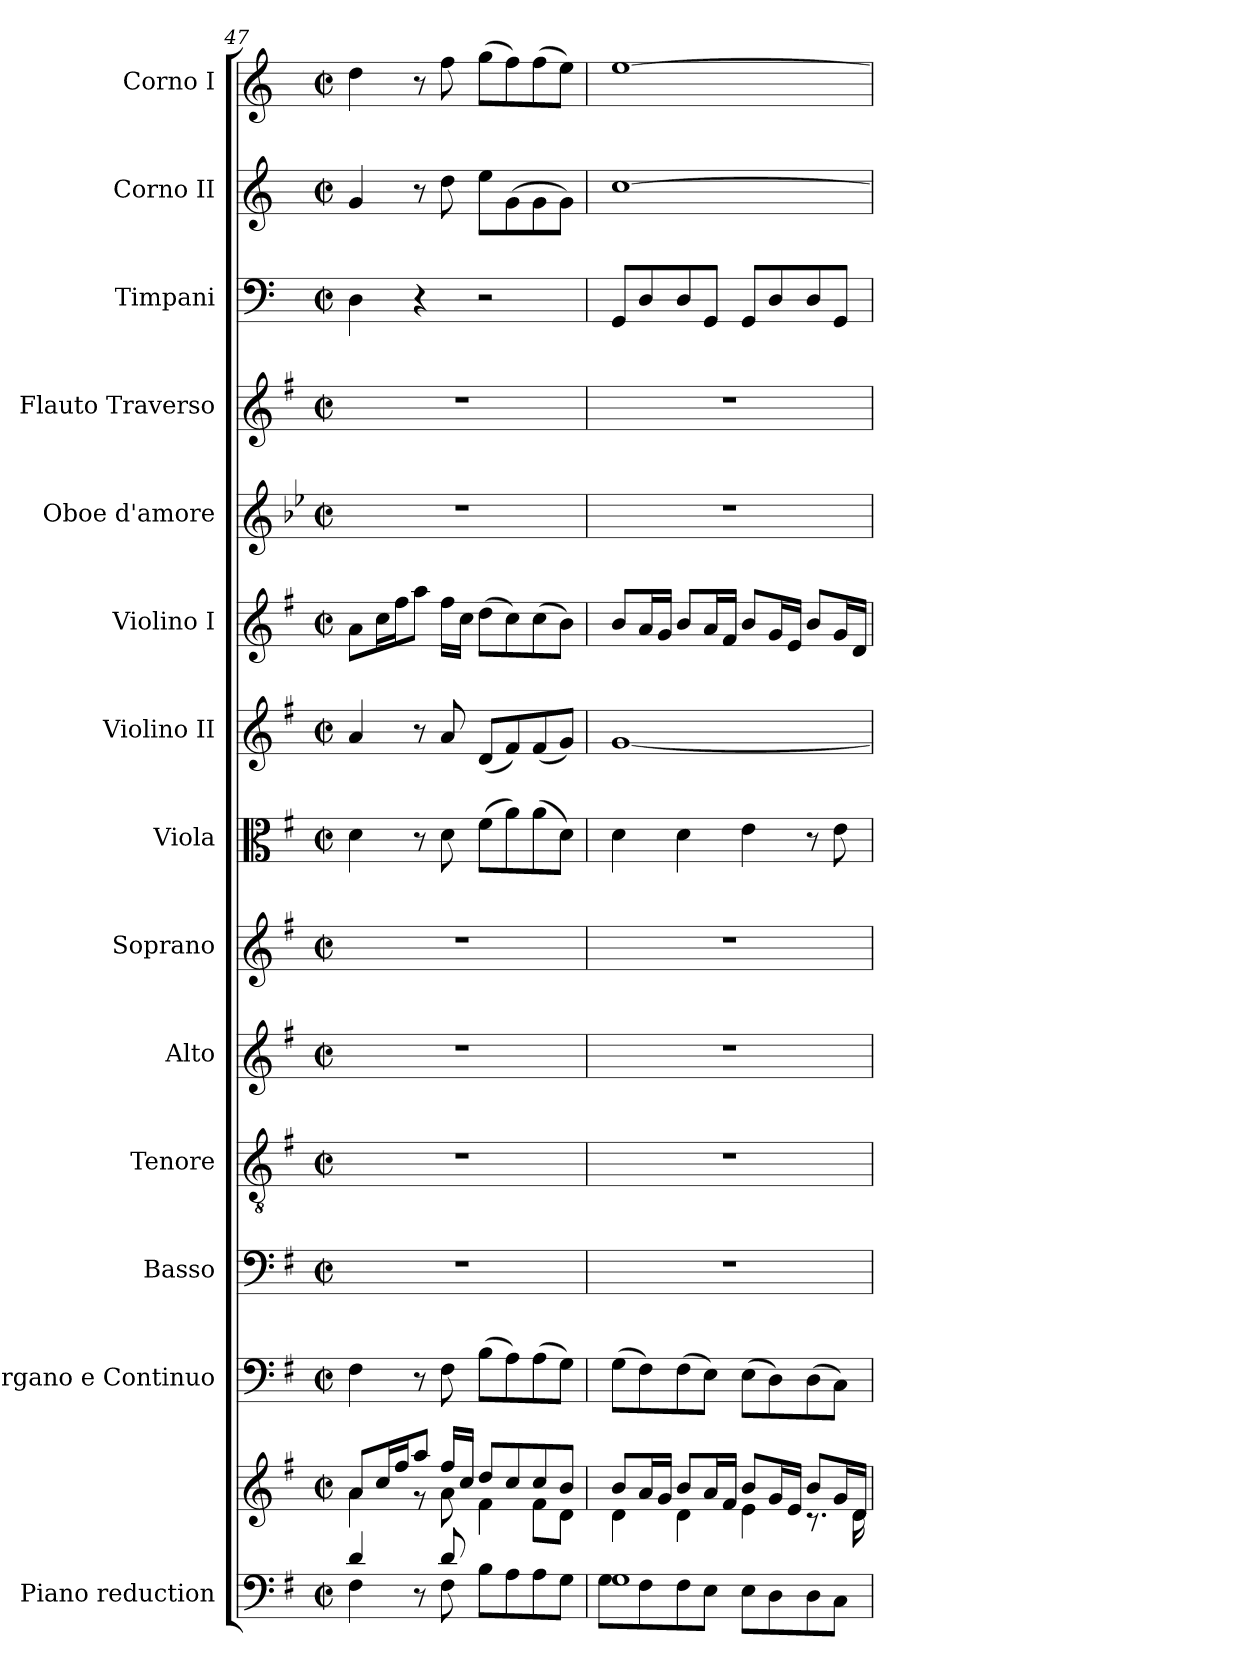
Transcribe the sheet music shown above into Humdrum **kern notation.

**kern	**kern	**kern	**kern	**kern	**kern	**kern	**kern	**kern	**kern	**kern	**kern	**kern	**kern	**kern
*part14	*part14	*part13	*part12	*part11	*part10	*part9	*part8	*part7	*part6	*part5	*part4	*part3	*part2	*part1
*staff15	*staff14	*staff13	*staff12	*staff11	*staff10	*staff9	*staff8	*staff7	*staff6	*staff5	*staff4	*staff3	*staff2	*staff1
*I"Piano reduction	*	*I"Organo e Continuo	*I"Basso	*I"Tenore	*I"Alto	*I"Soprano	*I"Viola	*I"Violino II	*I"Violino I	*I"Oboe d'amore	*I"Flauto Traverso	*I"Timpani	*I"Corno II	*I"Corno I
*I'Pno	*	*	*	*	*	*	*	*	*	*I'Ob	*I'Fl	*I'Timp	*	*
*clefF4	*clefG2	*clefF4	*clefF4	*clefGv2	*clefG2	*clefG2	*clefC3	*clefG2	*clefG2	*clefG2	*clefG2	*clefF4	*clefG2	*clefG2
*	*	*	*	*	*	*	*	*	*	*ITrd2c3	*	*	*ITrd3c5	*ITrd3c5
*k[f#]	*k[f#]	*k[f#]	*k[f#]	*k[f#]	*k[f#]	*k[f#]	*k[f#]	*k[f#]	*k[f#]	*k[f#]	*k[f#]	*k[]	*k[f#]	*k[f#]
*M2/2	*M2/2	*M2/2	*M2/2	*M2/2	*M2/2	*M2/2	*M2/2	*M2/2	*M2/2	*M2/2	*M2/2	*M2/2	*M2/2	*M2/2
*met(c|)	*met(c|)	*met(c|)	*met(c|)	*met(c|)	*met(c|)	*met(c|)	*met(c|)	*met(c|)	*met(c|)	*met(c|)	*met(c|)	*met(c|)	*met(c|)	*met(c|)
=47	=47	=47	=47	=47	=47	=47	=47	=47	=47	=47	=47	=47	=47	=47
*^	*^	*	*	*	*	*	*	*	*	*	*	*	*	*
4d/	4F#\	8a/L	4a\	4F#\	1r	1r	1r	1r	4d\	4a/	8a\L	1r	1r	4D\	4d/	4a\
.	.	16cc/L	.	.	.	.	.	.	.	.	16cc\L	.	.	.	.	.
.	.	16ff#/J	.	.	.	.	.	.	.	.	16ff#\J	.	.	.	.	.
8r	8ryy	8aa/J	8r	8r	.	.	.	.	8r	8r	8aa\J	.	.	4r	8r	8r
8d/	8F#\	16ff#/LL	8a\	8F#\	.	.	.	.	8d\	8a/	16ff#\LL	.	.	.	8a\	8cc\
.	.	16cc/JJ	.	.	.	.	.	.	.	.	16cc\JJ	.	.	.	.	.
2ryy	8B\L	8dd/L	4f#\	(8B\L	.	.	.	.	(8f#\L	(8d/L	(8dd\L	.	.	2r	8b\L	(8dd\L
.	8A\	8cc/	.	8A\)	.	.	.	.	8a\)	8f#/)	8cc\)	.	.	.	(8d\	8cc\)
.	8A\	8cc/	8f#\L	(8A\	.	.	.	.	(8a\	(8f#/	(8cc\	.	.	.	8d\	(8cc\
.	8G\J	8b/J	8d\J	8G\J)	.	.	.	.	8d\J)	8g/J)	8b\J)	.	.	.	8d\J)	8b\J)
=48	=48	=48	=48	=48	=48	=48	=48	=48	=48	=48	=48	=48	=48	=48	=48	=48
1G	8G\L	8b/L	4d\	(8G\L	1r	1r	1r	1r	4d\	[1g	8b/L	1r	1r	8GG/L	[1g	[1b
.	8F#\	16a/L	.	8F#\)	.	.	.	.	.	.	16a/L	.	.	8D/	.	.
.	.	16g/JJ	.	.	.	.	.	.	.	.	16g/JJ	.	.	.	.	.
.	8F#\	8b/L	4d\	(8F#\	.	.	.	.	4d\	.	8b/L	.	.	8D/	.	.
.	8E\J	16a/L	.	8E\J)	.	.	.	.	.	.	16a/L	.	.	8GG/J	.	.
.	.	16f#/JJ	.	.	.	.	.	.	.	.	16f#/JJ	.	.	.	.	.
.	8E\L	8b/L	4e\	(8E\L	.	.	.	.	4e\	.	8b/L	.	.	8GG/L	.	.
.	8D\	16g/L	.	8D\)	.	.	.	.	.	.	16g/L	.	.	8D/	.	.
.	.	16e/JJ	.	.	.	.	.	.	.	.	16e/JJ	.	.	.	.	.
.	8D\	8b/L	8.r	(8D\	.	.	.	.	8r	.	8b/L	.	.	8D/	.	.
.	8C\J	16g/L	.	8C\J)	.	.	.	.	8e\	.	16g/L	.	.	8GG/J	.	.
.	.	16d/JJ	16d\	.	.	.	.	.	.	.	16d/JJ	.	.	.	.	.
*v	*v	*	*	*	*	*	*	*	*	*	*	*	*	*	*	*
*	*v	*v	*	*	*	*	*	*	*	*	*	*	*	*	*
=	=	=	=	=	=	=	=	=	=	=	=	=	=	=
*-	*-	*-	*-	*-	*-	*-	*-	*-	*-	*-	*-	*-	*-	*-
